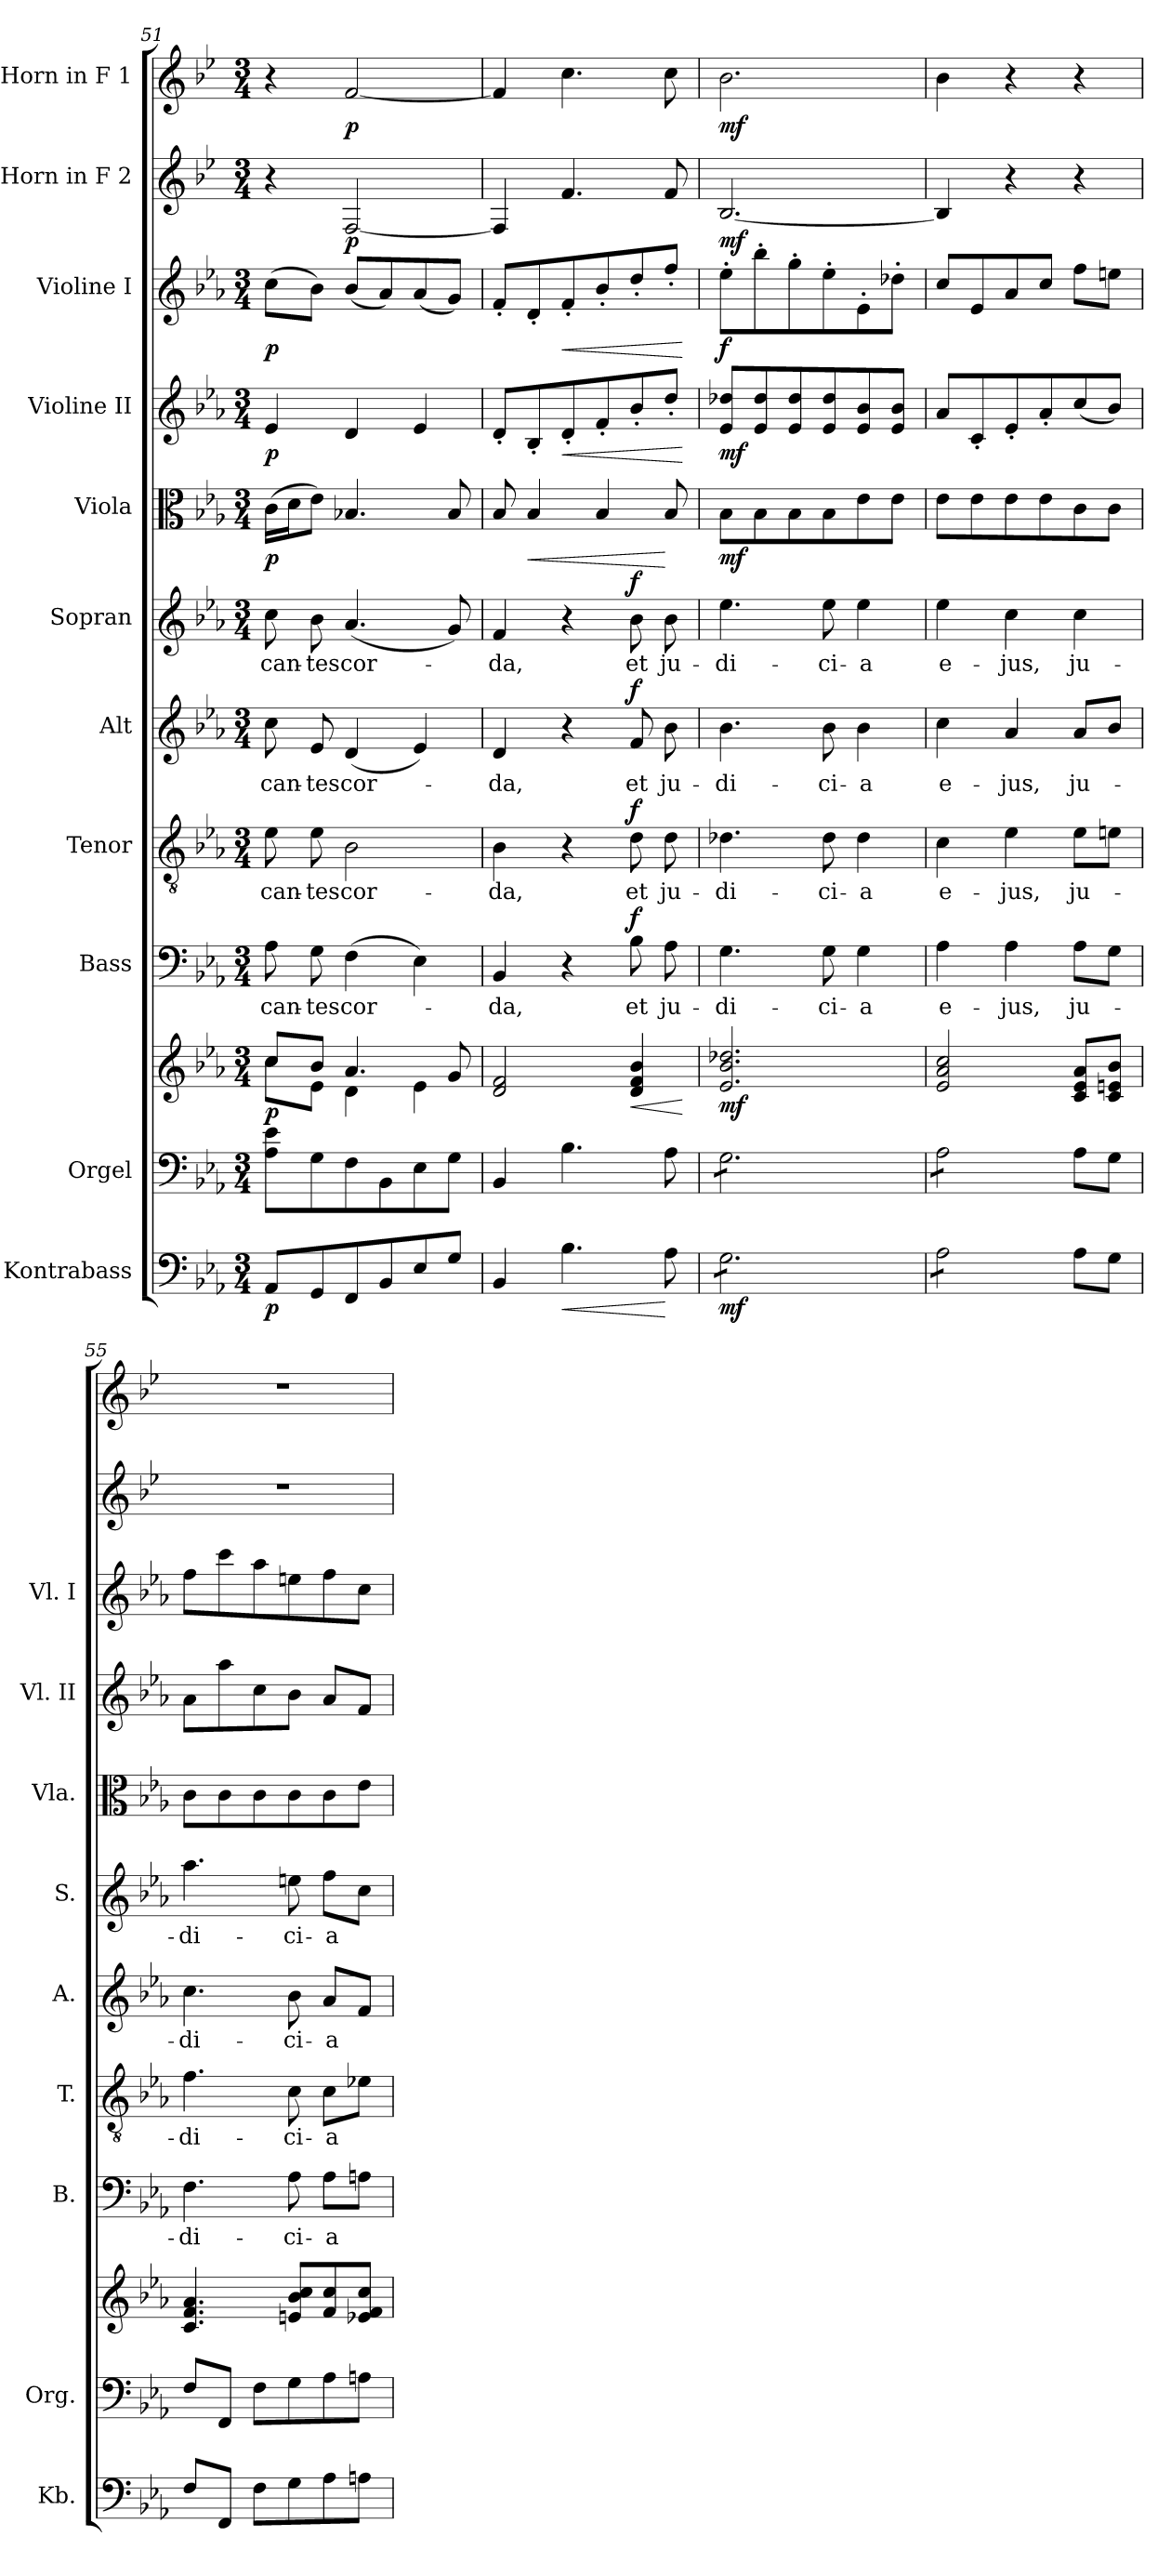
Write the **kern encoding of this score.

**kern	**dynam	**kern	**kern	**dynam	**kern	**text	**dynam	**kern	**text	**dynam	**kern	**text	**dynam	**kern	**text	**dynam	**kern	**dynam	**kern	**dynam	**kern	**dynam	**kern	**dynam	**kern	**dynam
*part11	*part11	*part10	*part10	*part10	*part9	*part9	*part9	*part8	*part8	*part8	*part7	*part7	*part7	*part6	*part6	*part6	*part5	*part5	*part4	*part4	*part3	*part3	*part2	*part2	*part1	*part1
*staff12	*staff12	*staff11	*staff10	*staff10/11	*staff9	*staff9	*staff9	*staff8	*staff8	*staff8	*staff7	*staff7	*staff7	*staff6	*staff6	*staff6	*staff5	*staff5	*staff4	*staff4	*staff3	*staff3	*staff2	*staff2	*staff1	*staff1
*I"Kontrabass	*	*I"Orgel	*	*	*I"Bass	*	*	*I"Tenor	*	*	*I"Alt	*	*	*I"Sopran	*	*	*I"Viola	*	*I"Violine II	*	*I"Violine I	*	*I"Horn in F 2	*	*I"Horn in F 1	*
*I'Kb.	*	*I'Org.	*	*	*I'B.	*	*	*I'T.	*	*	*I'A.	*	*	*I'S.	*	*	*I'Vla.	*	*I'Vl. II	*	*I'Vl. I	*	*	*	*	*
*clefF4	*	*clefF4	*clefG2	*	*clefF4	*	*	*clefGv2	*	*	*clefG2	*	*	*clefG2	*	*	*clefC3	*	*clefG2	*	*clefG2	*	*clefG2	*	*clefG2	*
*ITrd7c12	*	*	*	*	*	*	*	*	*	*	*	*	*	*	*	*	*	*	*	*	*	*	*ITrd4c7	*	*ITrd4c7	*
*k[b-e-a-]	*	*k[b-e-a-]	*k[b-e-a-]	*	*k[b-e-a-]	*	*	*k[b-e-a-]	*	*	*k[b-e-a-]	*	*	*k[b-e-a-]	*	*	*k[b-e-a-]	*	*k[b-e-a-]	*	*k[b-e-a-]	*	*k[b-e-a-]	*	*k[b-e-a-]	*
*E-:	*	*E-:	*E-:	*	*E-:	*	*	*E-:	*	*	*E-:	*	*	*E-:	*	*	*E-:	*	*E-:	*	*E-:	*	*E-:	*	*E-:	*
*M3/4	*	*M3/4	*M3/4	*	*M3/4	*	*	*M3/4	*	*	*M3/4	*	*	*M3/4	*	*	*M3/4	*	*M3/4	*	*M3/4	*	*M3/4	*	*M3/4	*
=51	=51	=51	=51	=51	=51	=51	=51	=51	=51	=51	=51	=51	=51	=51	=51	=51	=51	=51	=51	=51	=51	=51	=51	=51	=51	=51
*	*	*	*^	*	*	*	*	*	*	*	*	*	*	*	*	*	*	*	*	*	*	*	*	*	*	*
!	!LO:DY:b	!	!	!	!LO:DY:b	!	!LO:LY:b	!	!	!LO:LY:b	!	!	!LO:LY:b	!	!	!LO:LY:b	!	!	!LO:DY:b	!	!LO:DY:b	!	!LO:DY:b	!	!	!	!
8AAA-/L	p	8A-\ 8e-\L	8cc/L	8cc\L	p	8A-\	-can-	.	8e-\	-can-	.	8cc\	-can-	.	8cc\	-can-	.	(>16c\LL	p	4e-/	p	(>8cc\L	p	4r	.	4r	.
.	.	.	.	.	.	.	.	.	.	.	.	.	.	.	.	.	.	16d\J	.	.	.	.	.	.	.	.	.
!	!	!	!	!	!	!	!LO:LY:b	!	!	!LO:LY:b	!	!	!LO:LY:b	!	!	!LO:LY:b	!	!	!	!	!	!	!	!	!	!	!
8GGG/	.	8G\	8b-/J	8e-\J	.	8G\	-tes	.	8e-\	-tes	.	8e-/	-tes	.	8b-\	-tes	.	8e-\J)	.	.	.	8b-\J)	.	.	.	.	.
!	!	!	!	!	!	!	!LO:LY:b	!	!	!LO:LY:b	!	!	!LO:LY:b	!	!	!LO:LY:b	!	!	!	!	!	!	!	!	!LO:DY:b	!	!LO:DY:b
8FFF/	.	8F\	4.a-/	4d\	.	(>4F\	cor-	.	2B-\	cor-	.	(<4d/	cor-	.	(<4.a-/	cor-	.	4.B-X/	.	4d/	.	(<8b-/L	.	[2BB-/	p	[2B-/	p
8BBB-/	.	8BB-\	.	.	.	.	.	.	.	.	.	.	.	.	.	.	.	.	.	.	.	8a-/)	.	.	.	.	.
8EE-/	.	8E-\	.	4e-\	.	4E-\)	.	.	.	.	.	4e-/)	.	.	.	.	.	.	.	4e-/	.	(<8a-/	.	.	.	.	.
8GG/J	.	8G\J	8g/	.	.	.	.	.	.	.	.	.	.	.	8g/)	.	.	8B-/	.	.	.	8g/J)	.	.	.	.	.
*	*	*	*v	*v	*	*	*	*	*	*	*	*	*	*	*	*	*	*	*	*	*	*	*	*	*	*	*
=52	=52	=52	=52	=52	=52	=52	=52	=52	=52	=52	=52	=52	=52	=52	=52	=52	=52	=52	=52	=52	=52	=52	=52	=52	=52	=52
!	!	!	!	!	!	!LO:LY:b	!	!	!LO:LY:b	!	!	!LO:LY:b	!	!	!LO:LY:b	!	!	!	!	!	!	!	!	!	!	!
4BBB-/	.	4BB-/	2d/ 2f/	.	4BB-/	-da,	.	4B-\	-da,	.	4d/	-da,	.	4f/	-da,	.	8B-/	.	8d'</L	.	8f'</L	.	4BB-/]	.	4B-/]	.
!	!	!	!	!	!	!	!	!	!	!	!	!	!	!	!	!	!	!LO:HP:b	!	!	!	!	!	!	!	!
.	.	.	.	.	.	.	.	.	.	.	.	.	.	.	.	.	4B-/	<	8B-'</	.	8d'</	.	.	.	.	.
!	!LO:HP:b	!	!	!	!	!	!	!	!	!	!	!	!	!	!	!	!	!	!	!LO:HP:b	!	!LO:HP:b	!	!	!	!
4.BB-\	<	4.B-\	.	.	4r	.	.	4r	.	.	4r	.	.	4r	.	.	.	.	8d'</	<	8f'</	<	4.B-/	.	4.f\	.
.	.	.	.	.	.	.	.	.	.	.	.	.	.	.	.	.	4B-/	.	8f'</	.	8b-'</	.	.	.	.	.
!	!	!	!	!LO:HP:b	!	!LO:LY:b	!LO:DY:a	!	!LO:LY:b	!LO:DY:a	!	!LO:LY:b	!LO:DY:a	!	!LO:LY:b	!LO:DY:a	!	!	!	!	!	!	!	!	!	!
.	.	.	4d/ 4f/ 4b-/	<	8B-\	et	f	8d\	et	f	8f/	et	f	8b-\	et	f	.	.	8b-'</	.	8dd'</	.	.	.	.	.
!	!	!	!	!	!	!LO:LY:b	!	!	!LO:LY:b	!	!	!LO:LY:b	!	!	!LO:LY:b	!	!	!	!	!	!	!	!	!	!	!
8AA-\	[	8A-\	.	.	8A-\	ju-	.	8d\	ju-	.	8b-\	ju-	.	8b-\	ju-	.	8B-/	[	8dd'</J	.	8ff'</J	.	8B-/	.	8f\	.
.	.	.	.	[	.	.	.	.	.	.	.	.	.	.	.	.	.	.	.	[	.	[	.	.	.	.
=53	=53	=53	=53	=53	=53	=53	=53	=53	=53	=53	=53	=53	=53	=53	=53	=53	=53	=53	=53	=53	=53	=53	=53	=53	=53	=53
!	!LO:DY:b	!	!	!LO:DY:b	!	!LO:LY:b	!	!	!LO:LY:b	!	!	!LO:LY:b	!	!	!LO:LY:b	!	!	!LO:DY:b	!	!LO:DY:b	!	!LO:DY:b	!	!LO:DY:b	!	!LO:DY:b
*tremolo	*	*	*	*	*	*	*	*	*	*	*	*	*	*	*	*	*	*	*	*	*	*	*	*	*	*
*	*	*tremolo	*	*	*	*	*	*	*	*	*	*	*	*	*	*	*	*	*	*	*	*	*	*	*	*
8GG\L	mf	8G\L	2.e-/ 2.b-/ 2.dd-X/	mf	4.G\	-di-	.	4.d-X\	-di-	.	4.b-\	-di-	.	4.ee-\	-di-	.	8B-\L	mf	8e-/ 8dd-X/L	mf	8ee-'>\L	f	[2.E-/	mf	2.e-\	mf
8GG\	.	8G\	.	.	.	.	.	.	.	.	.	.	.	.	.	.	8B-\	.	8e-/ 8dd-/	.	8bb-'>\	.	.	.	.	.
8GG\	.	8G\	.	.	.	.	.	.	.	.	.	.	.	.	.	.	8B-\	.	8e-/ 8dd-/	.	8gg'>\	.	.	.	.	.
!	!	!	!	!	!	!LO:LY:b	!	!	!LO:LY:b	!	!	!LO:LY:b	!	!	!LO:LY:b	!	!	!	!	!	!	!	!	!	!	!
8GG\	.	8G\	.	.	8G\	-ci-	.	8d-\	-ci-	.	8b-\	-ci-	.	8ee-\	-ci-	.	8B-\	.	8e-/ 8dd-/	.	8ee-'>\	.	.	.	.	.
!	!	!	!	!	!	!LO:LY:b	!	!	!LO:LY:b	!	!	!LO:LY:b	!	!	!LO:LY:b	!	!	!	!	!	!	!	!	!	!	!
8GG\	.	8G\	.	.	4G\	-a	.	4d-\	-a	.	4b-\	-a	.	4ee-\	-a	.	8e-\	.	8e-/ 8b-/	.	8e-'>\	.	.	.	.	.
8GG\J	.	8G\J	.	.	.	.	.	.	.	.	.	.	.	.	.	.	8e-\J	.	8e-/ 8b-/J	.	8dd-X'>\J	.	.	.	.	.
!!LO:PB:g=z
=54	=54	=54	=54	=54	=54	=54	=54	=54	=54	=54	=54	=54	=54	=54	=54	=54	=54	=54	=54	=54	=54	=54	=54	=54	=54	=54
!	!	!	!	!	!	!LO:LY:b	!	!	!LO:LY:b	!	!	!LO:LY:b	!	!	!LO:LY:b	!	!	!	!	!	!	!	!	!	!	!
8AA-\L	.	8A-\L	2e-/ 2a-/ 2cc/	.	4A-\	e-	.	4c\	e-	.	4cc\	e-	.	4ee-\	e-	.	8e-\L	.	8a-/L	.	8cc/L	.	4E-/]	.	4e-\	.
8AA-\	.	8A-\	.	.	.	.	.	.	.	.	.	.	.	.	.	.	8e-\	.	8c'</	.	8e-/	.	.	.	.	.
!	!	!	!	!	!	!LO:LY:b	!	!	!LO:LY:b	!	!	!LO:LY:b	!	!	!LO:LY:b	!	!	!	!	!	!	!	!	!	!	!
8AA-\	.	8A-\	.	.	4A-\	-jus,	.	4e-\	-jus,	.	4a-/	-jus,	.	4cc\	-jus,	.	8e-\	.	8e-'</	.	8a-/	.	4r	.	4r	.
8AA-\J	.	8A-\J	.	.	.	.	.	.	.	.	.	.	.	.	.	.	8e-\	.	8a-'</	.	8cc/J	.	.	.	.	.
*	*	*Xtremolo	*	*	*	*	*	*	*	*	*	*	*	*	*	*	*	*	*	*	*	*	*	*	*	*
*Xtremolo	*	*	*	*	*	*	*	*	*	*	*	*	*	*	*	*	*	*	*	*	*	*	*	*	*	*
!	!	!	!	!	!	!LO:LY:b	!	!	!LO:LY:b	!	!	!LO:LY:b	!	!	!LO:LY:b	!	!	!	!	!	!	!	!	!	!	!
8AA-\L	.	8A-\L	8c/ 8e-/ 8a-/L	.	8A-\L	ju-	.	8e-\L	ju-	.	8a-/L	ju-	.	4cc\	ju-	.	8c\	.	(<8cc/	.	8ff\L	.	4r	.	4r	.
8GG\J	.	8G\J	8c/ 8en/ 8b-/J	.	8G\J	.	.	8en\J	.	.	8b-/J	.	.	.	.	.	8c\J	.	8b-/J)	.	8een\J	.	.	.	.	.
=55	=55	=55	=55	=55	=55	=55	=55	=55	=55	=55	=55	=55	=55	=55	=55	=55	=55	=55	=55	=55	=55	=55	=55	=55	=55	=55
!	!	!	!	!	!	!LO:LY:b	!	!	!LO:LY:b	!	!	!LO:LY:b	!	!	!LO:LY:b	!	!	!	!	!	!	!	!	!	!	!
8FF/L	.	8F/L	4.c/ 4.f/ 4.a-/	.	4.F\	-di-	.	4.f\	-di-	.	4.cc\	-di-	.	4.aa-\	-di-	.	8c\L	.	8a-\L	.	8ff\L	.	2.r	.	2.r	.
8FFF/J	.	8FF/J	.	.	.	.	.	.	.	.	.	.	.	.	.	.	8c\	.	8aa-\	.	8ccc\	.	.	.	.	.
8FF\L	.	8F\L	.	.	.	.	.	.	.	.	.	.	.	.	.	.	8c\	.	8cc\	.	8aa-\	.	.	.	.	.
!	!	!	!	!	!	!LO:LY:b	!	!	!LO:LY:b	!	!	!LO:LY:b	!	!	!LO:LY:b	!	!	!	!	!	!	!	!	!	!	!
8GG\	.	8G\	8en/ 8b-/ 8cc/L	.	8A-\	-ci-	.	8c\	-ci-	.	8b-\	-ci-	.	8een\	-ci-	.	8c\	.	8b-\J	.	8een\	.	.	.	.	.
!	!	!	!	!	!	!LO:LY:b	!	!	!LO:LY:b	!	!	!LO:LY:b	!	!	!LO:LY:b	!	!	!	!	!	!	!	!	!	!	!
8AA-\	.	8A-\	8f/ 8cc/	.	8A-\L	-a	.	8c\L	-a	.	8a-/L	-a	.	8ff\L	-a	.	8c\	.	8a-/L	.	8ff\	.	.	.	.	.
8AAn\J	.	8An\J	8e-X/ 8f/ 8cc/J	.	8An\J	.	.	8e-X\J	.	.	8f/J	.	.	8cc\J	.	.	8e-\J	.	8f/J	.	8cc\J	.	.	.	.	.
=	=	=	=	=	=	=	=	=	=	=	=	=	=	=	=	=	=	=	=	=	=	=	=	=	=	=
*-	*-	*-	*-	*-	*-	*-	*-	*-	*-	*-	*-	*-	*-	*-	*-	*-	*-	*-	*-	*-	*-	*-	*-	*-	*-	*-
